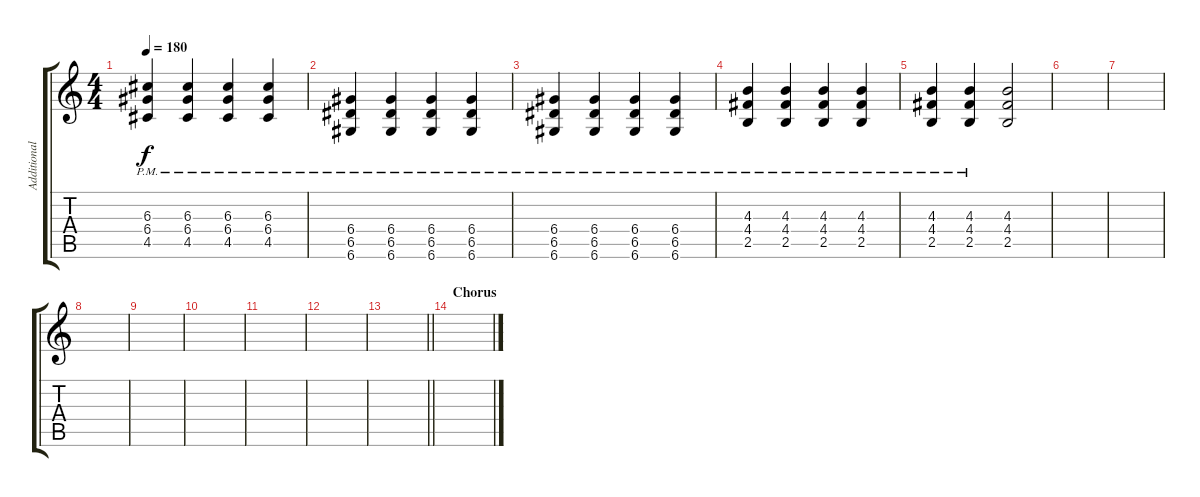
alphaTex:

\track ("Additional Guitar (J.S. Sung)" "Additional") {instrument overdrivenguitar}
\staff {score tabs}
\tuning (E4 B3 G3 D3 A2 D2) {hide}
\ts (4 4)
\tempo 180
\clef g2
\ks c
(6.3{pm} 6.4{pm} 4.5{pm}).4{dy f} (6.3{pm} 6.4{pm} 4.5{pm}).4 (6.3{pm} 6.4{pm} 4.5{pm}).4 (6.3{pm} 6.4{pm} 4.5{pm}).4 |
(6.4{pm} 6.5{pm} 6.6{pm}).4 (6.4{pm} 6.5{pm} 6.6{pm}).4 (6.4{pm} 6.5{pm} 6.6{pm}).4 (6.4{pm} 6.5{pm} 6.6{pm}).4 |
(6.4{pm} 6.5{pm} 6.6{pm}).4 (6.4{pm} 6.5{pm} 6.6{pm}).4 (6.4{pm} 6.5{pm} 6.6{pm}).4 (6.4{pm} 6.5{pm} 6.6{pm}).4 |
(4.3{pm} 4.4{pm} 2.5{pm}).4 (4.3{pm} 4.4{pm} 2.5{pm}).4 (4.3{pm} 4.4{pm} 2.5{pm}).4 (4.3{pm} 4.4{pm} 2.5{pm}).4 |
(4.3{pm} 4.4{pm} 2.5{pm}).4 (4.3{pm} 4.4{pm} 2.5{pm}).4 (4.3 4.4 2.5).2 |
|
|
|
|
|
|
|
\barLineRight lightlight
|
\section ("" "Chorus")
